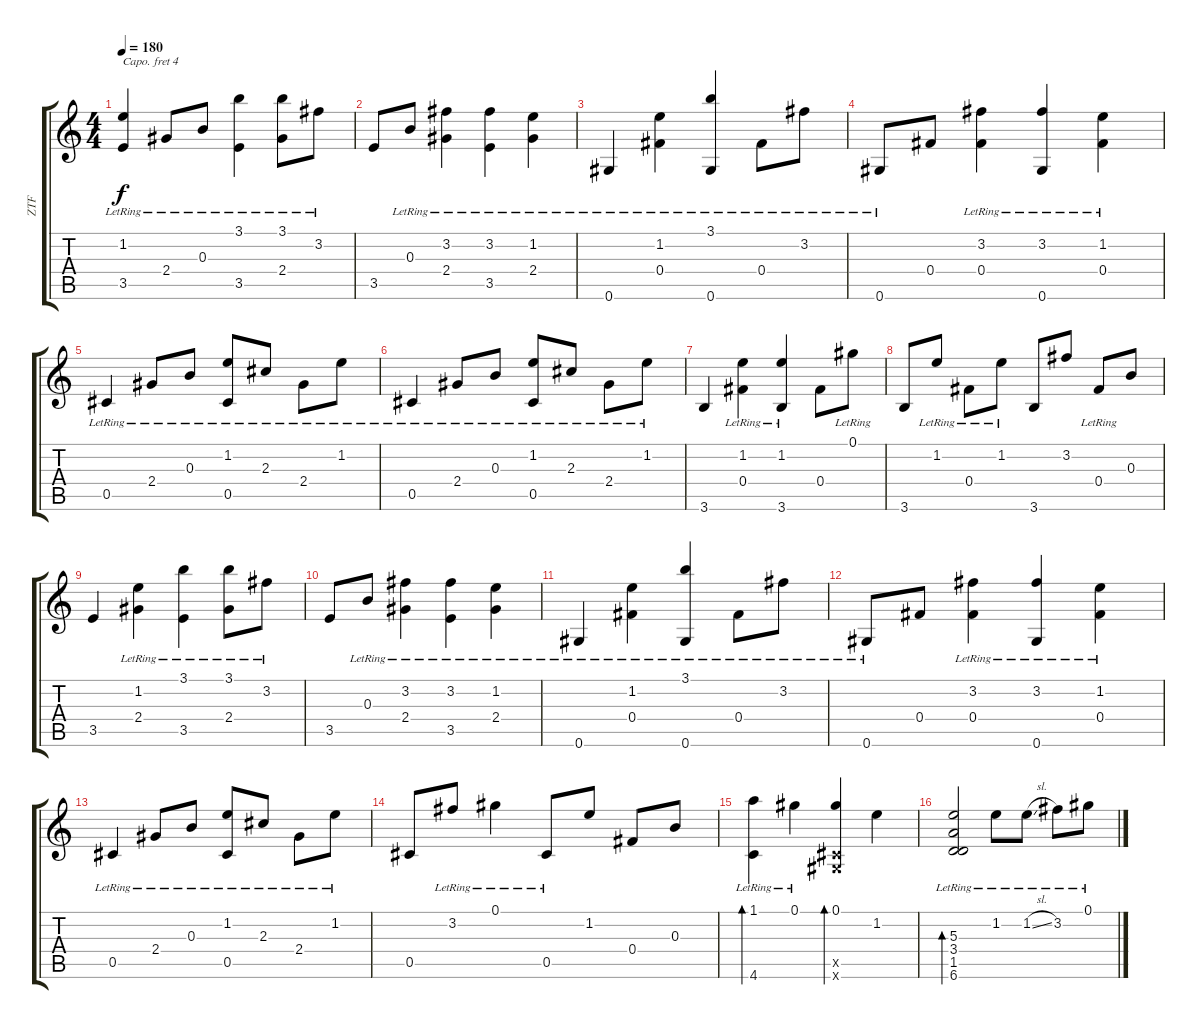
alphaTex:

\track ("ZTF" "ZTF") {instrument acousticguitarsteel}
\staff {score tabs}
\capo 4
\tuning (E4 B3 G3 D3 A2 E2) {hide}
\ts (4 4)
\tempo 180
\clef g2
\ks c
(1.2{lr} 3.5).4{dy f} 2.4{lr}.8 0.3{lr}.8 (3.1{lr} 3.5).4 (3.1{lr} 2.4{lr}).8 3.2{lr}.8 |
3.5.8 0.3{lr}.8 (3.2{lr} 2.4{lr}).4 (3.2{lr} 3.5).4 (1.2{lr} 2.4{lr}).4 |
0.6{lr}.4 (1.2{lr} 0.4).4 (3.1{lr} 0.6{lr}).4 0.4{lr}.8 3.2{lr}.8 |
0.6{lr}.8 0.4.8 (3.2{lr} 0.4{lr}).4 (3.2{lr} 0.6{lr}).4 (1.2{lr} 0.4{lr}).4 |
0.5{lr}.4 2.4{lr}.8 0.3{lr}.8 (1.2{lr} 0.5{lr}).8 2.3{lr}.8 2.4{lr}.8 1.2{lr}.8 |
0.5{lr}.4 2.4{lr}.8 0.3{lr}.8 (1.2{lr} 0.5{lr}).8 2.3{lr}.8 2.4{lr}.8 1.2{lr}.8 |
3.6.4 (1.2{lr} 0.4).4 (1.2{lr} 3.6).4 0.4.8 0.1{lr}.8 |
3.6.8 1.2{lr}.8 0.4{lr}.8 1.2{lr}.8 3.6.8 3.2.8 0.4{lr}.8 0.3.8 |
3.5.4 (1.2{lr} 2.4).4 (3.1{lr} 3.5).4 (3.1{lr} 2.4{lr}).8 3.2{lr}.8 |
3.5.8 0.3{lr}.8 (3.2{lr} 2.4{lr}).4 (3.2{lr} 3.5).4 (1.2{lr} 2.4{lr}).4 |
0.6{lr}.4 (1.2{lr} 0.4).4 (3.1{lr} 0.6{lr}).4 0.4{lr}.8 3.2{lr}.8 |
0.6{lr}.8 0.4.8 (3.2{lr} 0.4{lr}).4 (3.2{lr} 0.6{lr}).4 (1.2{lr} 0.4{lr}).4 |
0.5{lr}.4 2.4{lr}.8 0.3{lr}.8 (1.2{lr} 0.5{lr}).8 2.3{lr}.8 2.4{lr}.8 1.2{lr}.8 |
0.5.8 3.2{lr}.8 0.1{lr}.4 0.5{lr}.8 1.2.8 0.4.8 0.3.8 |
(1.1{lr} 4.6).4{bd 120} 0.1{lr}.4 (0.1 0.5{x} 0.6{x}).4{bd 120} 1.2.4 |
(5.3{lr} 3.4 1.5 6.6).2{bd 120} 1.2{lr}.8 1.2{sl lr}.8 3.2{lr}.8 0.1{lr}.8
